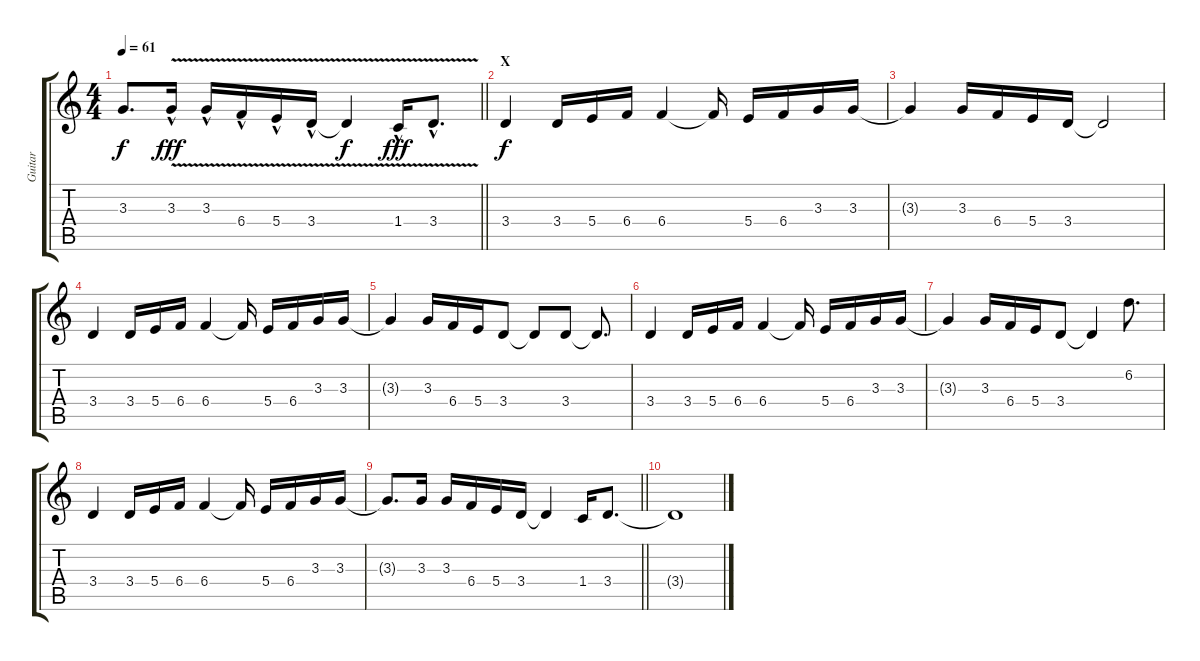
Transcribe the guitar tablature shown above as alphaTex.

\track ("Guitar" "Guitar") {instrument acousticguitarsteel}
\staff {score tabs}
\tuning (Db4 Ab3 E3 B2 Gb2 Db2) {hide}
\ts (4 4)
\tempo 61
\clef g2
\barLineRight lightlight
\ks c
3.3{t}.8{d dy f} 3.3{v hac}.16{dy fff} 3.3{v hac}.16 6.4{v hac}.16 5.4{v hac}.16 3.4{v hac}.16 3.4{t}.4{dy f} 1.4{v hac}.16{dy fff} 3.4{v hac}.8{d} |
\section ("" "X")
3.4.4{dy f} 3.4.16 5.4.16 6.4.16 6.4.4 6.4{t}.16 5.4.16 6.4.16 3.3.16 3.3.16 |
3.3{t}.4 3.3.16 6.4.16 5.4.16 3.4.16 3.4{t}.2 |
3.4.4 3.4.16 5.4.16 6.4.16 6.4.4 6.4{t}.16 5.4.16 6.4.16 3.3.16 3.3.16 |
3.3{t}.4 3.3.16 6.4.16 5.4.16 3.4.8 3.4{t}.8 3.4.8 3.4{t}.8{d} |
3.4.4 3.4.16 5.4.16 6.4.16 6.4.4 6.4{t}.16 5.4.16 6.4.16 3.3.16 3.3.16 |
3.3{t}.4 3.3.16 6.4.16 5.4.16 3.4.8 3.4{t}.4 6.2.8{d} |
3.4.4 3.4.16 5.4.16 6.4.16 6.4.4 6.4{t}.16 5.4.16 6.4.16 3.3.16 3.3.16 |
\barLineRight lightlight
3.3{t}.8{d} 3.3.16 3.3.16 6.4.16 5.4.16 3.4.16 3.4{t}.4 1.4.16 3.4.8{d} |
3.4{t}.1
